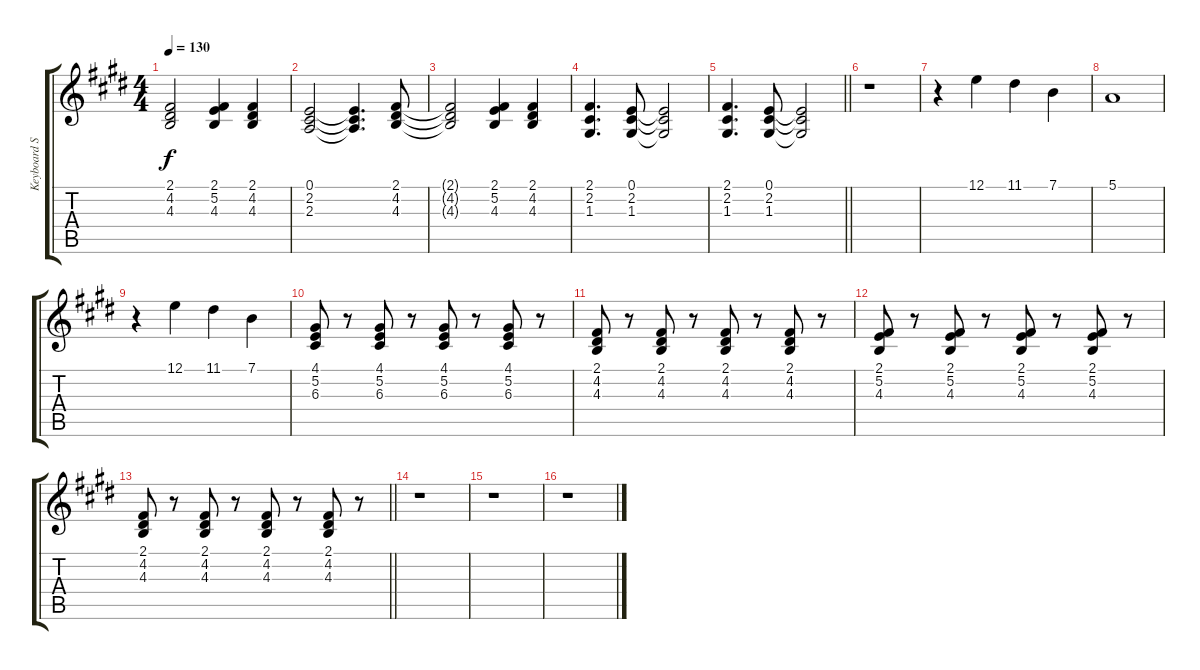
\track ("Keyboard Synth Pad - David Bryan" "Keyboard S") {instrument lead2sawtooth}
\staff {score tabs}
\tuning (E4 B3 G3 D3 A2 E2) {hide}
\ts (4 4)
\tempo 130
\clef g2
\ks c#minor
(2.1{t} 4.2{t} 4.3{t}).2{dy f} (2.1 5.2 4.3).4 (2.1 4.2 4.3).4 |
\ks e
(0.1 2.2 2.3).2 (0.1{t} 2.2{t} 2.3{t}).4{d} (2.1 4.2 4.3).8 |
\ks c#minor
(2.1{t} 4.2{t} 4.3{t}).2 (2.1 5.2 4.3).4 (2.1 4.2 4.3).4 |
(2.1 2.2 1.3).4{d} (0.1 2.2 1.3).8 (0.1{t} 2.2{t} 1.3{t}).2 |
\barLineRight lightlight
(2.1 2.2 1.3).4{d} (0.1 2.2 1.3).8 (0.1{t} 2.2{t} 1.3{t}).2 |
\ks e
r.1 |
\ks c#minor
r.4 12.1.4 11.1.4 7.1.4 |
5.1.1 |
r.4 12.1.4 11.1.4 7.1.4 |
\ks e
(4.1 5.2 6.3).8 r.8 (4.1 5.2 6.3).8 r.8 (4.1 5.2 6.3).8 r.8 (4.1 5.2 6.3).8 r.8 |
\ks c#minor
(2.1 4.2 4.3).8 r.8 (2.1 4.2 4.3).8 r.8 (2.1 4.2 4.3).8 r.8 (2.1 4.2 4.3).8 r.8 |
(2.1 5.2 4.3).8 r.8 (2.1 5.2 4.3).8 r.8 (2.1 5.2 4.3).8 r.8 (2.1 5.2 4.3).8 r.8 |
\barLineRight lightlight
(2.1 4.2 4.3).8 r.8 (2.1 4.2 4.3).8 r.8 (2.1 4.2 4.3).8 r.8 (2.1 4.2 4.3).8 r.8 |
\ks e
r.1 |
\ks c#minor
r.1 |
r.1
